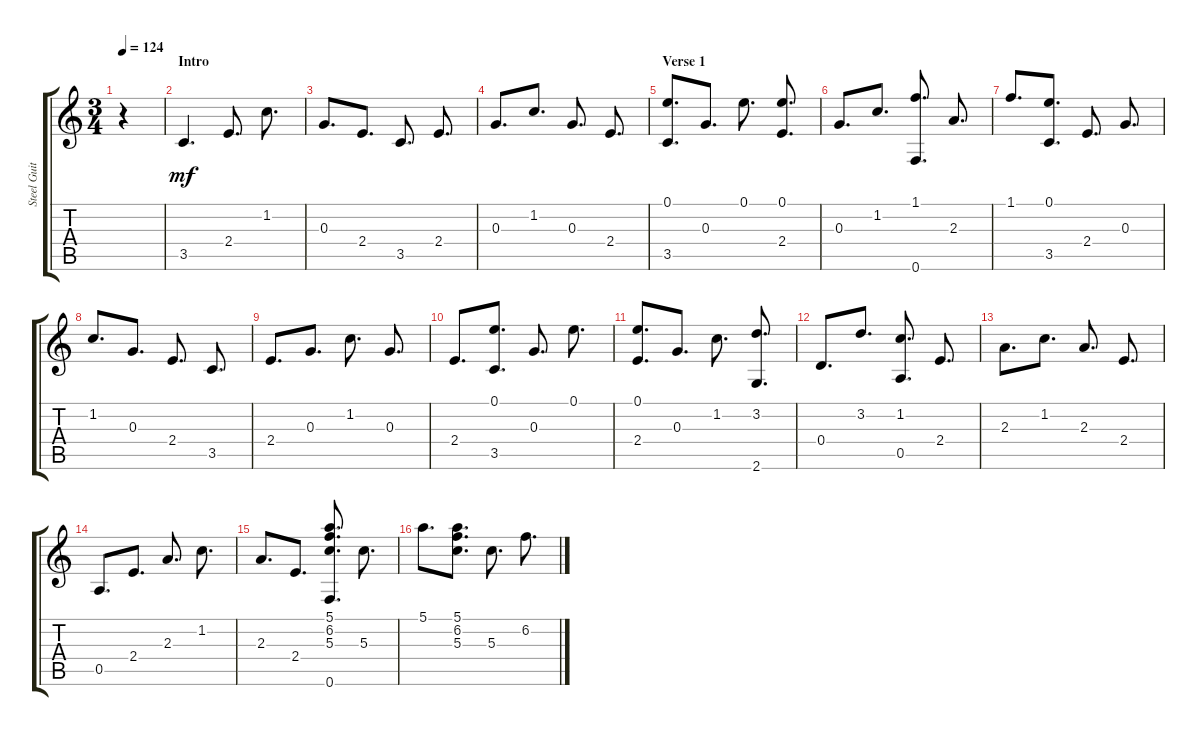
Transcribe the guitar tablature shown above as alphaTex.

\track ("Steel Guitar" "Steel Guit") {instrument acousticguitarsteel}
\staff {score tabs}
\tuning (E4 B3 G3 D3 A2 F2) {hide}
\ts (3 4)
\tempo 124
\clef g2
\ks c
r.4{dy mf instrument acousticguitarsteel} |
\section ("" "Intro")
3.5.4{d} 2.4.8{d} 1.2.8{d} |
0.3.8{d} 2.4.8{d} 3.5.8{d} 2.4.8{d} |
0.3.8{d} 1.2.8{d} 0.3.8{d} 2.4.8{d} |
\section ("" "Verse 1")
(0.1 3.5).8{d} 0.3.8{d} 0.1.8{d} (0.1 2.4).8{d} |
0.3.8{d} 1.2.8{d} (1.1 0.6).8{d} 2.3.8{d} |
1.1.8{d} (0.1 3.5).8{d} 2.4.8{d} 0.3.8{d} |
1.2.8{d} 0.3.8{d} 2.4.8{d} 3.5.8{d} |
2.4.8{d} 0.3.8{d} 1.2.8{d} 0.3.8{d} |
2.4.8{d} (0.1 3.5).8{d} 0.3.8{d} 0.1.8{d} |
(0.1 2.4).8{d} 0.3.8{d} 1.2.8{d} (3.2 2.6).8{d} |
0.4.8{d} 3.2.8{d} (1.2 0.5).8{d} 2.4.8{d} |
2.3.8{d} 1.2.8{d} 2.3.8{d} 2.4.8{d} |
0.5.8{d} 2.4.8{d} 2.3.8{d} 1.2.8{d} |
2.3.8{d} 2.4.8{d} (5.1 6.2 5.3 0.6).8{d} 5.3.8{d} |
5.1.8{d} (5.1 6.2 5.3).8{d} 5.3.8{d} 6.2.8{d}
